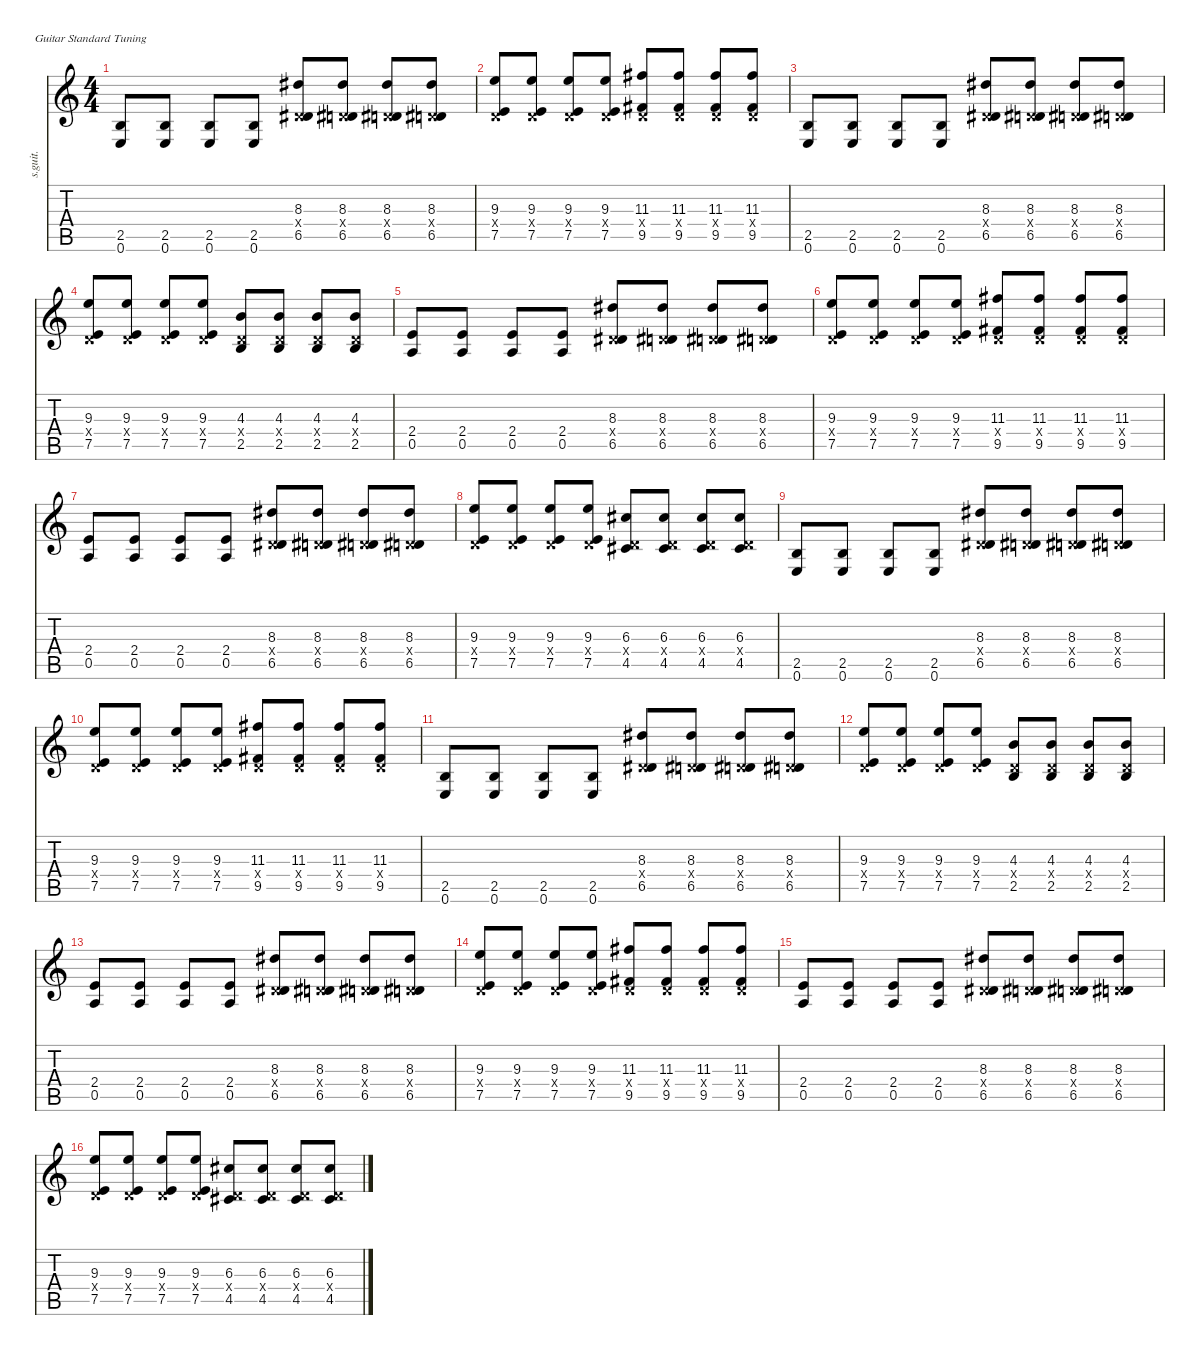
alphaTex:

\defaultSystemsLayout 4
\hideDynamics
\bracketExtendMode nobrackets
\track ("Pat Smear - Rhythm" "s.guit.") {instrument overdrivenguitar}
\staff {score tabs}
\tuning (E4 B3 G3 D3 A2 E2)
\ts (4 4)
\tempo (154 hide)
\clef g2
\ks c
(2.5 0.6).8{lyrics (0 "") lyrics (1 "") lyrics (2 "") lyrics (3 "") lyrics (4 "") dy f} (2.5 0.6).8{lyrics (0 "") lyrics (1 "") lyrics (2 "") lyrics (3 "") lyrics (4 "")} (2.5 0.6).8{lyrics (0 "") lyrics (1 "") lyrics (2 "") lyrics (3 "") lyrics (4 "")} (2.5 0.6).8{lyrics (0 "") lyrics (1 "") lyrics (2 "") lyrics (3 "") lyrics (4 "")} (8.3{acc #} 0.4{x} 6.5{acc #}).8{lyrics (0 "") lyrics (1 "") lyrics (2 "") lyrics (3 "") lyrics (4 "")} (8.3{acc #} 0.4{x} 6.5{acc #}).8{lyrics (0 "") lyrics (1 "") lyrics (2 "") lyrics (3 "") lyrics (4 "")} (8.3{acc #} 0.4{x} 6.5{acc #}).8{lyrics (0 "") lyrics (1 "") lyrics (2 "") lyrics (3 "") lyrics (4 "")} (8.3{acc #} 0.4{x} 6.5{acc #}).8{lyrics (0 "") lyrics (1 "") lyrics (2 "") lyrics (3 "") lyrics (4 "")} |
(9.3 0.4{x} 7.5).8{lyrics (0 "") lyrics (1 "") lyrics (2 "") lyrics (3 "") lyrics (4 "")} (9.3 0.4{x} 7.5).8{lyrics (0 "") lyrics (1 "") lyrics (2 "") lyrics (3 "") lyrics (4 "")} (9.3 0.4{x} 7.5).8{lyrics (0 "") lyrics (1 "") lyrics (2 "") lyrics (3 "") lyrics (4 "")} (9.3 0.4{x} 7.5).8{lyrics (0 "") lyrics (1 "") lyrics (2 "") lyrics (3 "") lyrics (4 "")} (11.3{acc #} 0.4{x} 9.5{acc #}).8{lyrics (0 "") lyrics (1 "") lyrics (2 "") lyrics (3 "") lyrics (4 "")} (11.3{acc #} 0.4{x} 9.5{acc #}).8{lyrics (0 "") lyrics (1 "") lyrics (2 "") lyrics (3 "") lyrics (4 "")} (11.3{acc #} 0.4{x} 9.5{acc #}).8{lyrics (0 "") lyrics (1 "") lyrics (2 "") lyrics (3 "") lyrics (4 "")} (11.3{acc #} 0.4{x} 9.5{acc #}).8{lyrics (0 "") lyrics (1 "") lyrics (2 "") lyrics (3 "") lyrics (4 "")} |
(2.5 0.6).8{lyrics (0 "") lyrics (1 "") lyrics (2 "") lyrics (3 "") lyrics (4 "")} (2.5 0.6).8{lyrics (0 "") lyrics (1 "") lyrics (2 "") lyrics (3 "") lyrics (4 "")} (2.5 0.6).8{lyrics (0 "") lyrics (1 "") lyrics (2 "") lyrics (3 "") lyrics (4 "")} (2.5 0.6).8{lyrics (0 "") lyrics (1 "") lyrics (2 "") lyrics (3 "") lyrics (4 "")} (8.3{acc #} 0.4{x} 6.5{acc #}).8{lyrics (0 "") lyrics (1 "") lyrics (2 "") lyrics (3 "") lyrics (4 "")} (8.3{acc #} 0.4{x} 6.5{acc #}).8{lyrics (0 "") lyrics (1 "") lyrics (2 "") lyrics (3 "") lyrics (4 "")} (8.3{acc #} 0.4{x} 6.5{acc #}).8{lyrics (0 "") lyrics (1 "") lyrics (2 "") lyrics (3 "") lyrics (4 "")} (8.3{acc #} 0.4{x} 6.5{acc #}).8{lyrics (0 "") lyrics (1 "") lyrics (2 "") lyrics (3 "") lyrics (4 "")} |
(9.3 0.4{x} 7.5).8{lyrics (0 "") lyrics (1 "") lyrics (2 "") lyrics (3 "") lyrics (4 "")} (9.3 0.4{x} 7.5).8{lyrics (0 "") lyrics (1 "") lyrics (2 "") lyrics (3 "") lyrics (4 "")} (9.3 0.4{x} 7.5).8{lyrics (0 "") lyrics (1 "") lyrics (2 "") lyrics (3 "") lyrics (4 "")} (9.3 0.4{x} 7.5).8{lyrics (0 "") lyrics (1 "") lyrics (2 "") lyrics (3 "") lyrics (4 "")} (4.3 0.4{x} 2.5).8{lyrics (0 "") lyrics (1 "") lyrics (2 "") lyrics (3 "") lyrics (4 "")} (4.3 0.4{x} 2.5).8{lyrics (0 "") lyrics (1 "") lyrics (2 "") lyrics (3 "") lyrics (4 "")} (4.3 0.4{x} 2.5).8{lyrics (0 "") lyrics (1 "") lyrics (2 "") lyrics (3 "") lyrics (4 "")} (4.3 0.4{x} 2.5).8{lyrics (0 "") lyrics (1 "") lyrics (2 "") lyrics (3 "") lyrics (4 "")} |
(2.4 0.5).8{lyrics (0 "") lyrics (1 "") lyrics (2 "") lyrics (3 "") lyrics (4 "")} (2.4 0.5).8{lyrics (0 "") lyrics (1 "") lyrics (2 "") lyrics (3 "") lyrics (4 "")} (2.4 0.5).8{lyrics (0 "") lyrics (1 "") lyrics (2 "") lyrics (3 "") lyrics (4 "")} (2.4 0.5).8{lyrics (0 "") lyrics (1 "") lyrics (2 "") lyrics (3 "") lyrics (4 "")} (8.3{acc #} 0.4{x} 6.5{acc #}).8{lyrics (0 "") lyrics (1 "") lyrics (2 "") lyrics (3 "") lyrics (4 "")} (8.3{acc #} 0.4{x} 6.5{acc #}).8{lyrics (0 "") lyrics (1 "") lyrics (2 "") lyrics (3 "") lyrics (4 "")} (8.3{acc #} 0.4{x} 6.5{acc #}).8{lyrics (0 "") lyrics (1 "") lyrics (2 "") lyrics (3 "") lyrics (4 "")} (8.3{acc #} 0.4{x} 6.5{acc #}).8{lyrics (0 "") lyrics (1 "") lyrics (2 "") lyrics (3 "") lyrics (4 "")} |
(9.3 0.4{x} 7.5).8{lyrics (0 "") lyrics (1 "") lyrics (2 "") lyrics (3 "") lyrics (4 "")} (9.3 0.4{x} 7.5).8{lyrics (0 "") lyrics (1 "") lyrics (2 "") lyrics (3 "") lyrics (4 "")} (9.3 0.4{x} 7.5).8{lyrics (0 "") lyrics (1 "") lyrics (2 "") lyrics (3 "") lyrics (4 "")} (9.3 0.4{x} 7.5).8{lyrics (0 "") lyrics (1 "") lyrics (2 "") lyrics (3 "") lyrics (4 "")} (11.3{acc #} 0.4{x} 9.5{acc #}).8{lyrics (0 "") lyrics (1 "") lyrics (2 "") lyrics (3 "") lyrics (4 "")} (11.3{acc #} 0.4{x} 9.5{acc #}).8{lyrics (0 "") lyrics (1 "") lyrics (2 "") lyrics (3 "") lyrics (4 "")} (11.3{acc #} 0.4{x} 9.5{acc #}).8{lyrics (0 "") lyrics (1 "") lyrics (2 "") lyrics (3 "") lyrics (4 "")} (11.3{acc #} 0.4{x} 9.5{acc #}).8{lyrics (0 "") lyrics (1 "") lyrics (2 "") lyrics (3 "") lyrics (4 "")} |
(2.4 0.5).8{lyrics (0 "") lyrics (1 "") lyrics (2 "") lyrics (3 "") lyrics (4 "")} (2.4 0.5).8{lyrics (0 "") lyrics (1 "") lyrics (2 "") lyrics (3 "") lyrics (4 "")} (2.4 0.5).8{lyrics (0 "") lyrics (1 "") lyrics (2 "") lyrics (3 "") lyrics (4 "")} (2.4 0.5).8{lyrics (0 "") lyrics (1 "") lyrics (2 "") lyrics (3 "") lyrics (4 "")} (8.3{acc #} 0.4{x} 6.5{acc #}).8{lyrics (0 "") lyrics (1 "") lyrics (2 "") lyrics (3 "") lyrics (4 "")} (8.3{acc #} 0.4{x} 6.5{acc #}).8{lyrics (0 "") lyrics (1 "") lyrics (2 "") lyrics (3 "") lyrics (4 "")} (8.3{acc #} 0.4{x} 6.5{acc #}).8{lyrics (0 "") lyrics (1 "") lyrics (2 "") lyrics (3 "") lyrics (4 "")} (8.3{acc #} 0.4{x} 6.5{acc #}).8{lyrics (0 "") lyrics (1 "") lyrics (2 "") lyrics (3 "") lyrics (4 "")} |
(9.3 0.4{x} 7.5).8{lyrics (0 "") lyrics (1 "") lyrics (2 "") lyrics (3 "") lyrics (4 "")} (9.3 0.4{x} 7.5).8{lyrics (0 "") lyrics (1 "") lyrics (2 "") lyrics (3 "") lyrics (4 "")} (9.3 0.4{x} 7.5).8{lyrics (0 "") lyrics (1 "") lyrics (2 "") lyrics (3 "") lyrics (4 "")} (9.3 0.4{x} 7.5).8{lyrics (0 "") lyrics (1 "") lyrics (2 "") lyrics (3 "") lyrics (4 "")} (6.3{acc #} 0.4{x} 4.5{acc #}).8{lyrics (0 "") lyrics (1 "") lyrics (2 "") lyrics (3 "") lyrics (4 "")} (6.3{acc #} 0.4{x} 4.5{acc #}).8{lyrics (0 "") lyrics (1 "") lyrics (2 "") lyrics (3 "") lyrics (4 "")} (6.3{acc #} 0.4{x} 4.5{acc #}).8{lyrics (0 "") lyrics (1 "") lyrics (2 "") lyrics (3 "") lyrics (4 "")} (6.3{acc #} 0.4{x} 4.5{acc #}).8{lyrics (0 "") lyrics (1 "") lyrics (2 "") lyrics (3 "") lyrics (4 "")} |
(2.5 0.6).8{lyrics (0 "") lyrics (1 "") lyrics (2 "") lyrics (3 "") lyrics (4 "")} (2.5 0.6).8{lyrics (0 "") lyrics (1 "") lyrics (2 "") lyrics (3 "") lyrics (4 "")} (2.5 0.6).8{lyrics (0 "") lyrics (1 "") lyrics (2 "") lyrics (3 "") lyrics (4 "")} (2.5 0.6).8{lyrics (0 "") lyrics (1 "") lyrics (2 "") lyrics (3 "") lyrics (4 "")} (8.3{acc #} 0.4{x} 6.5{acc #}).8{lyrics (0 "") lyrics (1 "") lyrics (2 "") lyrics (3 "") lyrics (4 "")} (8.3{acc #} 0.4{x} 6.5{acc #}).8{lyrics (0 "") lyrics (1 "") lyrics (2 "") lyrics (3 "") lyrics (4 "")} (8.3{acc #} 0.4{x} 6.5{acc #}).8{lyrics (0 "") lyrics (1 "") lyrics (2 "") lyrics (3 "") lyrics (4 "")} (8.3{acc #} 0.4{x} 6.5{acc #}).8{lyrics (0 "") lyrics (1 "") lyrics (2 "") lyrics (3 "") lyrics (4 "")} |
(9.3 0.4{x} 7.5).8{lyrics (0 "") lyrics (1 "") lyrics (2 "") lyrics (3 "") lyrics (4 "")} (9.3 0.4{x} 7.5).8{lyrics (0 "") lyrics (1 "") lyrics (2 "") lyrics (3 "") lyrics (4 "")} (9.3 0.4{x} 7.5).8{lyrics (0 "") lyrics (1 "") lyrics (2 "") lyrics (3 "") lyrics (4 "")} (9.3 0.4{x} 7.5).8{lyrics (0 "") lyrics (1 "") lyrics (2 "") lyrics (3 "") lyrics (4 "")} (11.3{acc #} 0.4{x} 9.5{acc #}).8{lyrics (0 "") lyrics (1 "") lyrics (2 "") lyrics (3 "") lyrics (4 "")} (11.3{acc #} 0.4{x} 9.5{acc #}).8{lyrics (0 "") lyrics (1 "") lyrics (2 "") lyrics (3 "") lyrics (4 "")} (11.3{acc #} 0.4{x} 9.5{acc #}).8{lyrics (0 "") lyrics (1 "") lyrics (2 "") lyrics (3 "") lyrics (4 "")} (11.3{acc #} 0.4{x} 9.5{acc #}).8{lyrics (0 "") lyrics (1 "") lyrics (2 "") lyrics (3 "") lyrics (4 "")} |
(2.5 0.6).8{lyrics (0 "") lyrics (1 "") lyrics (2 "") lyrics (3 "") lyrics (4 "")} (2.5 0.6).8{lyrics (0 "") lyrics (1 "") lyrics (2 "") lyrics (3 "") lyrics (4 "")} (2.5 0.6).8{lyrics (0 "") lyrics (1 "") lyrics (2 "") lyrics (3 "") lyrics (4 "")} (2.5 0.6).8{lyrics (0 "") lyrics (1 "") lyrics (2 "") lyrics (3 "") lyrics (4 "")} (8.3{acc #} 0.4{x} 6.5{acc #}).8{lyrics (0 "") lyrics (1 "") lyrics (2 "") lyrics (3 "") lyrics (4 "")} (8.3{acc #} 0.4{x} 6.5{acc #}).8{lyrics (0 "") lyrics (1 "") lyrics (2 "") lyrics (3 "") lyrics (4 "")} (8.3{acc #} 0.4{x} 6.5{acc #}).8{lyrics (0 "") lyrics (1 "") lyrics (2 "") lyrics (3 "") lyrics (4 "")} (8.3{acc #} 0.4{x} 6.5{acc #}).8{lyrics (0 "") lyrics (1 "") lyrics (2 "") lyrics (3 "") lyrics (4 "")} |
(9.3 0.4{x} 7.5).8{lyrics (0 "") lyrics (1 "") lyrics (2 "") lyrics (3 "") lyrics (4 "")} (9.3 0.4{x} 7.5).8{lyrics (0 "") lyrics (1 "") lyrics (2 "") lyrics (3 "") lyrics (4 "")} (9.3 0.4{x} 7.5).8{lyrics (0 "") lyrics (1 "") lyrics (2 "") lyrics (3 "") lyrics (4 "")} (9.3 0.4{x} 7.5).8{lyrics (0 "") lyrics (1 "") lyrics (2 "") lyrics (3 "") lyrics (4 "")} (4.3 0.4{x} 2.5).8{lyrics (0 "") lyrics (1 "") lyrics (2 "") lyrics (3 "") lyrics (4 "")} (4.3 0.4{x} 2.5).8{lyrics (0 "") lyrics (1 "") lyrics (2 "") lyrics (3 "") lyrics (4 "")} (4.3 0.4{x} 2.5).8{lyrics (0 "") lyrics (1 "") lyrics (2 "") lyrics (3 "") lyrics (4 "")} (4.3 0.4{x} 2.5).8{lyrics (0 "") lyrics (1 "") lyrics (2 "") lyrics (3 "") lyrics (4 "")} |
(2.4 0.5).8{lyrics (0 "") lyrics (1 "") lyrics (2 "") lyrics (3 "") lyrics (4 "")} (2.4 0.5).8{lyrics (0 "") lyrics (1 "") lyrics (2 "") lyrics (3 "") lyrics (4 "")} (2.4 0.5).8{lyrics (0 "") lyrics (1 "") lyrics (2 "") lyrics (3 "") lyrics (4 "")} (2.4 0.5).8{lyrics (0 "") lyrics (1 "") lyrics (2 "") lyrics (3 "") lyrics (4 "")} (8.3{acc #} 0.4{x} 6.5{acc #}).8{lyrics (0 "") lyrics (1 "") lyrics (2 "") lyrics (3 "") lyrics (4 "")} (8.3{acc #} 0.4{x} 6.5{acc #}).8{lyrics (0 "") lyrics (1 "") lyrics (2 "") lyrics (3 "") lyrics (4 "")} (8.3{acc #} 0.4{x} 6.5{acc #}).8{lyrics (0 "") lyrics (1 "") lyrics (2 "") lyrics (3 "") lyrics (4 "")} (8.3{acc #} 0.4{x} 6.5{acc #}).8{lyrics (0 "") lyrics (1 "") lyrics (2 "") lyrics (3 "") lyrics (4 "")} |
(9.3 0.4{x} 7.5).8{lyrics (0 "") lyrics (1 "") lyrics (2 "") lyrics (3 "") lyrics (4 "")} (9.3 0.4{x} 7.5).8{lyrics (0 "") lyrics (1 "") lyrics (2 "") lyrics (3 "") lyrics (4 "")} (9.3 0.4{x} 7.5).8{lyrics (0 "") lyrics (1 "") lyrics (2 "") lyrics (3 "") lyrics (4 "")} (9.3 0.4{x} 7.5).8{lyrics (0 "") lyrics (1 "") lyrics (2 "") lyrics (3 "") lyrics (4 "")} (11.3{acc #} 0.4{x} 9.5{acc #}).8{lyrics (0 "") lyrics (1 "") lyrics (2 "") lyrics (3 "") lyrics (4 "")} (11.3{acc #} 0.4{x} 9.5{acc #}).8{lyrics (0 "") lyrics (1 "") lyrics (2 "") lyrics (3 "") lyrics (4 "")} (11.3{acc #} 0.4{x} 9.5{acc #}).8{lyrics (0 "") lyrics (1 "") lyrics (2 "") lyrics (3 "") lyrics (4 "")} (11.3{acc #} 0.4{x} 9.5{acc #}).8{lyrics (0 "") lyrics (1 "") lyrics (2 "") lyrics (3 "") lyrics (4 "")} |
(2.4 0.5).8{lyrics (0 "") lyrics (1 "") lyrics (2 "") lyrics (3 "") lyrics (4 "")} (2.4 0.5).8{lyrics (0 "") lyrics (1 "") lyrics (2 "") lyrics (3 "") lyrics (4 "")} (2.4 0.5).8{lyrics (0 "") lyrics (1 "") lyrics (2 "") lyrics (3 "") lyrics (4 "")} (2.4 0.5).8{lyrics (0 "") lyrics (1 "") lyrics (2 "") lyrics (3 "") lyrics (4 "")} (8.3{acc #} 0.4{x} 6.5{acc #}).8{lyrics (0 "") lyrics (1 "") lyrics (2 "") lyrics (3 "") lyrics (4 "")} (8.3{acc #} 0.4{x} 6.5{acc #}).8{lyrics (0 "") lyrics (1 "") lyrics (2 "") lyrics (3 "") lyrics (4 "")} (8.3{acc #} 0.4{x} 6.5{acc #}).8{lyrics (0 "") lyrics (1 "") lyrics (2 "") lyrics (3 "") lyrics (4 "")} (8.3{acc #} 0.4{x} 6.5{acc #}).8{lyrics (0 "") lyrics (1 "") lyrics (2 "") lyrics (3 "") lyrics (4 "")} |
(9.3 0.4{x} 7.5).8{lyrics (0 "") lyrics (1 "") lyrics (2 "") lyrics (3 "") lyrics (4 "")} (9.3 0.4{x} 7.5).8{lyrics (0 "") lyrics (1 "") lyrics (2 "") lyrics (3 "") lyrics (4 "")} (9.3 0.4{x} 7.5).8{lyrics (0 "") lyrics (1 "") lyrics (2 "") lyrics (3 "") lyrics (4 "")} (9.3 0.4{x} 7.5).8{lyrics (0 "") lyrics (1 "") lyrics (2 "") lyrics (3 "") lyrics (4 "")} (6.3{acc #} 0.4{x} 4.5{acc #}).8{lyrics (0 "") lyrics (1 "") lyrics (2 "") lyrics (3 "") lyrics (4 "")} (6.3{acc #} 0.4{x} 4.5{acc #}).8{lyrics (0 "") lyrics (1 "") lyrics (2 "") lyrics (3 "") lyrics (4 "")} (6.3{acc #} 0.4{x} 4.5{acc #}).8{lyrics (0 "") lyrics (1 "") lyrics (2 "") lyrics (3 "") lyrics (4 "")} (6.3{acc #} 0.4{x} 4.5{acc #}).8{lyrics (0 "") lyrics (1 "") lyrics (2 "") lyrics (3 "") lyrics (4 "")}
